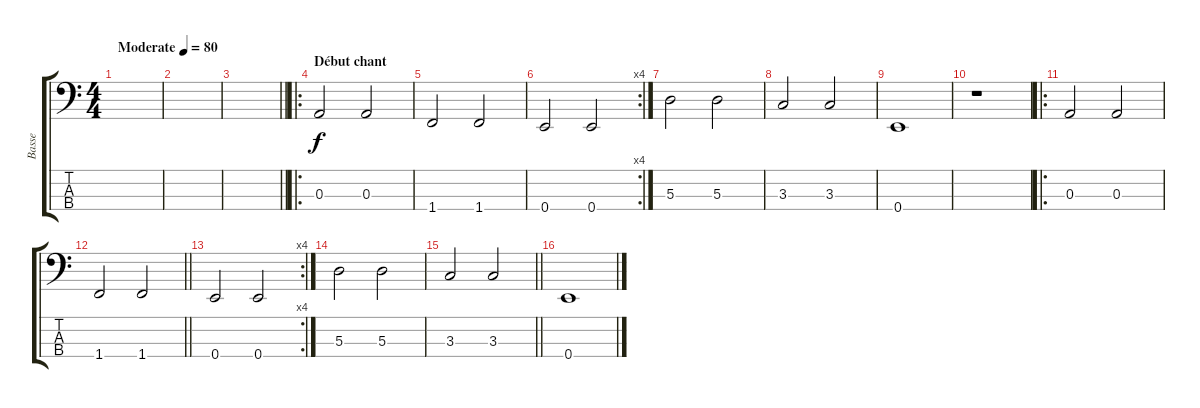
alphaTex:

\track ("Basse" "Basse") {instrument electricbasspick}
\staff {score tabs}
\tuning (G2 D2 A1 E1) {hide}
\ts (4 4)
\tempo (80 "Moderate")
\clef f4
\ks c
|
|
\barLineRight lightlight
|
\ro
\section ("" "Début chant")
0.3.2 0.3.2 |
1.4.2 1.4.2 |
\rc 4
0.4.2 0.4.2 |
5.3.2 5.3.2 |
3.3.2 3.3.2 |
0.4.1 |
r.1 |
\ro
0.3.2 0.3.2 |
\barLineRight lightlight
1.4.2 1.4.2 |
\rc 4
0.4.2 0.4.2 |
5.3.2 5.3.2 |
\barLineRight lightlight
3.3.2 3.3.2 |
0.4.1
